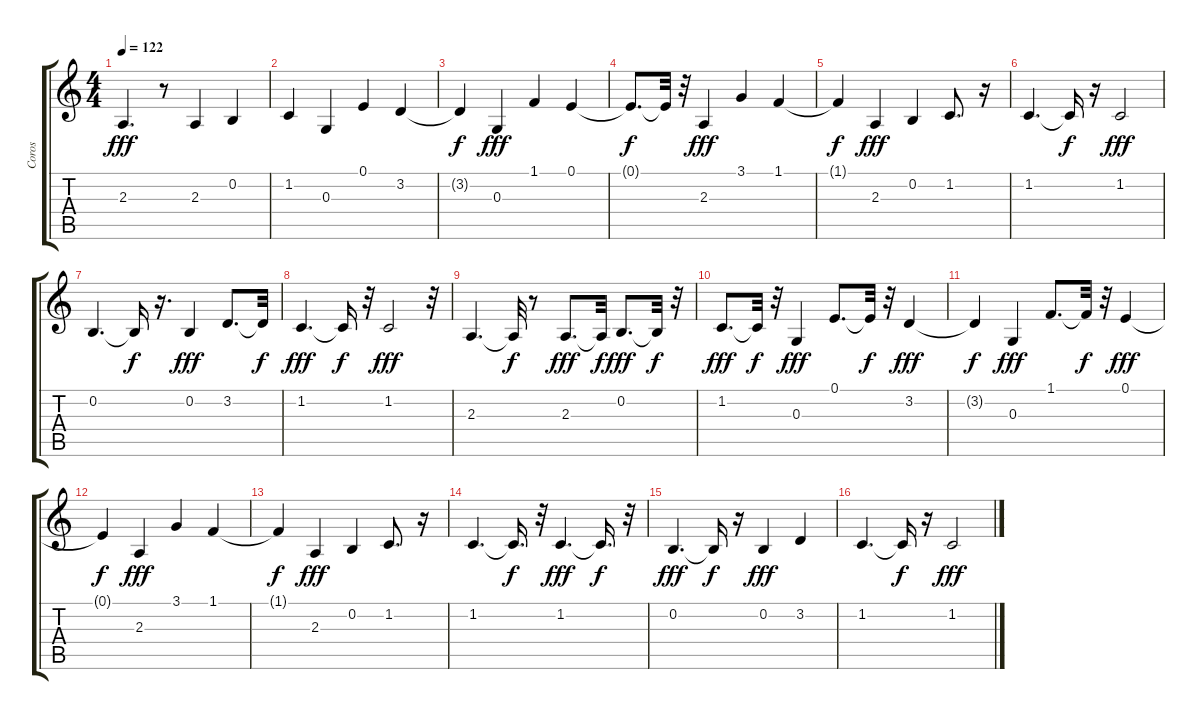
\track ("Coros" "Coros") {instrument choiraahs}
\staff {score tabs}
\tuning (E4 B3 G3 D3 A2 E2) {hide}
\ts (4 4)
\tempo 122
\clef g2
\ks c
2.3.4{d dy fff} r.8 2.3.4 0.2.4 |
1.2.4 0.3.4 0.1.4 3.2.4 |
3.2{t}.4{dy f} 0.3.4{dy fff} 1.1.4 0.1.4 |
0.1{t}.8{d dy f} 0.1{t}.32 r.32 2.3.4{dy fff} 3.1.4 1.1.4 |
1.1{t}.4{dy f} 2.3.4{dy fff} 0.2.4 1.2.8{d} r.16 |
1.2.4{d} 1.2{t}.16{dy f} r.16 1.2.2{dy fff} |
0.2.4{d} 0.2{t}.16{dy f} r.16{d} 0.2.4{dy fff} 3.2.8{d} 3.2{t}.32{dy f} |
1.2.4{d dy fff} 1.2{t}.16{dy f} r.32 1.2.2{dy fff} r.32 |
2.3.4{d} 2.3{t}.32{dy f} r.8 2.3.8{d dy fff} 2.3{t}.32{dy f} 0.2.8{d dy fff} 0.2{t}.32{dy f} r.32 |
1.2.8{d dy fff} 1.2{t}.32{dy f} r.32 0.3.4{dy fff} 0.1.8{d} 0.1{t}.32{dy f} r.32 3.2.4{dy fff} |
3.2{t}.4{dy f} 0.3.4{dy fff} 1.1.8{d} 1.1{t}.32{dy f} r.32 0.1.4{dy fff} |
0.1{t}.4{dy f} 2.3.4{dy fff} 3.1.4 1.1.4 |
1.1{t}.4{dy f} 2.3.4{dy fff} 0.2.4 1.2.8{d} r.16 |
1.2.4{d} 1.2{t}.16{d dy f} r.32 1.2.4{d dy fff} 1.2{t}.16{d dy f} r.32 |
0.2.4{d dy fff} 0.2{t}.16{dy f} r.16 0.2.4{dy fff} 3.2.4 |
1.2.4{d} 1.2{t}.16{dy f} r.16 1.2.2{dy fff}
